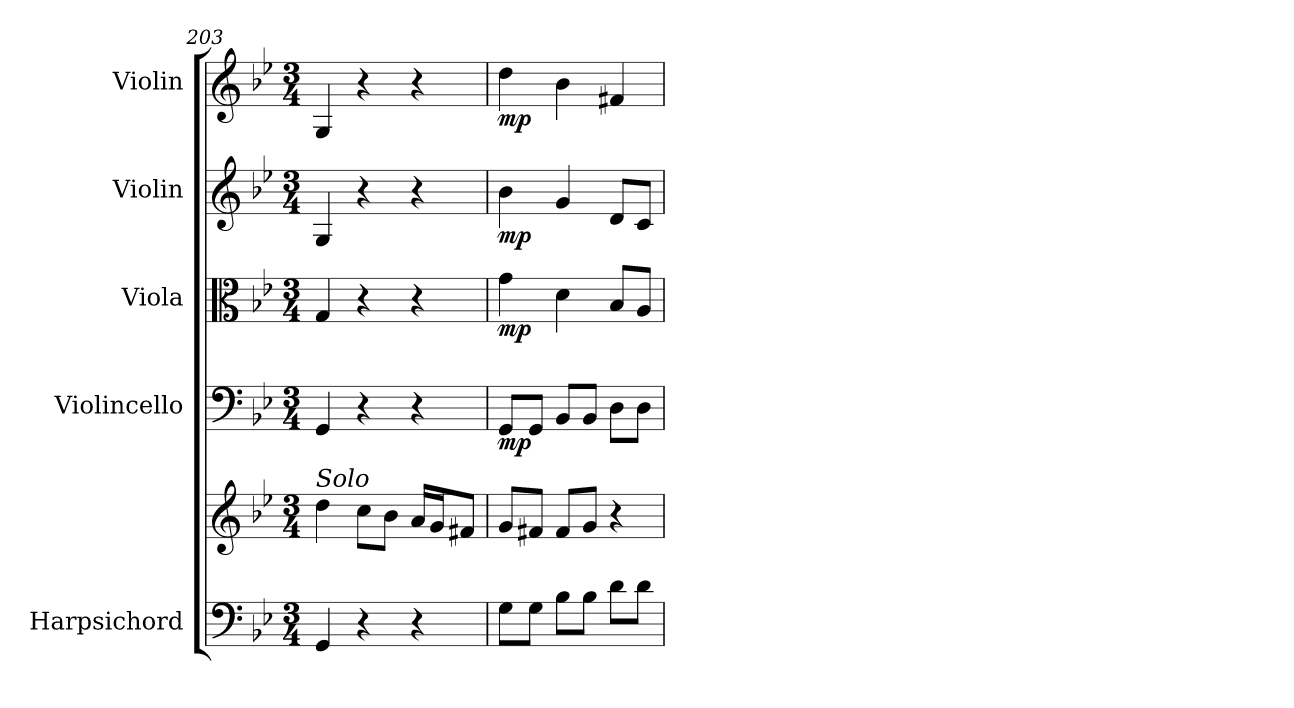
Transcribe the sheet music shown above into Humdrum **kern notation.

**kern	**kern	**kern	**dynam	**kern	**dynam	**kern	**dynam	**kern	**dynam
*part5	*part5	*part4	*part4	*part3	*part3	*part2	*part2	*part1	*part1
*staff6	*staff5	*staff4	*staff4	*staff3	*staff3	*staff2	*staff2	*staff1	*staff1
*I"Harpsichord	*	*I"Violincello	*	*I"Viola	*	*I"Violin	*	*I"Violin	*
*I'Hpschd	*	*I'Vc	*	*I'Vla	*	*I'Vln	*	*I'Vln	*
*clefF4	*clefG2	*clefF4	*	*clefC3	*	*clefG2	*	*clefG2	*
*k[b-e-]	*k[b-e-]	*k[b-e-]	*	*k[b-e-]	*	*k[b-e-]	*	*k[b-e-]	*
*M3/4	*M3/4	*M3/4	*	*M3/4	*	*M3/4	*	*M3/4	*
=203	=203	=203	=203	=203	=203	=203	=203	=203	=203
!	!LO:TX:a:i:t=Solo	!	!	!	!	!	!	!	!
4GG/	4dd\	4GG/	.	4G/	.	4G/	.	4G/	.
4r	8cc\L	4r	.	4r	.	4r	.	4r	.
.	8b-\J	.	.	.	.	.	.	.	.
4r	16a/LL	4r	.	4r	.	4r	.	4r	.
.	16g/J	.	.	.	.	.	.	.	.
.	8f#X/J	.	.	.	.	.	.	.	.
!!LO:PB:g=z
=204	=204	=204	=204	=204	=204	=204	=204	=204	=204
!	!	!	!LO:DY:b	!	!LO:DY:b	!	!LO:DY:b	!	!LO:DY:b
8G\L	8g/L	8GG/L	mp	4g\	mp	4b-\	mp	4dd\	mp
8G\J	8f#X/J	8GG/J	.	.	.	.	.	.	.
8B-\L	8f#/L	8BB-/L	.	4d\	.	4g/	.	4b-\	.
8B-\J	8g/J	8BB-/J	.	.	.	.	.	.	.
8d\L	4r	8D\L	.	8B-/L	.	8d/L	.	4f#X/	.
8d\J	.	8D\J	.	8A/J	.	8c/J	.	.	.
=	=	=	=	=	=	=	=	=	=
*-	*-	*-	*-	*-	*-	*-	*-	*-	*-
